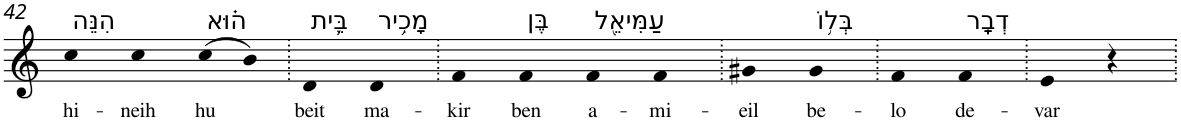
**kern	**text
*part1	*part1
*staff1	*staff1
*I"Piano	*
*I'Pno	*
!!LO:PB:g=z
*clefG2	*
*k[]	*
=42	=42
!LO:TX:a:t=הִנֵּה	!
!	!LO:LY:b
4cc	hi-
!	!LO:LY:b
4cc	-neih
!LO:TX:a:t=ה֗וּא	!
!	!LO:LY:b
(>8cc	hu
8b)	.
=43.	=43.
!LO:TX:a:t=בֵּ֛ית	!
!	!LO:LY:b
4d	beit
!LO:TX:a:t=מָכִ֥יר	!
!	!LO:LY:b
4d	ma-
=44.	=44.
!	!LO:LY:b
4f	-kir
!LO:TX:a:t=בֶּן	!
!	!LO:LY:b
4f	ben
!LO:TX:a:t=עַמִּיאֵ֖ל	!
!	!LO:LY:b
4f	a-
!	!LO:LY:b
4f	-mi-
=45.	=45.
!	!LO:LY:b
4g#X	-eil
!LO:TX:a:t=בְּל֥וֹ	!
!	!LO:LY:b
4g#	be-
=46.	=46.
!	!LO:LY:b
4f	-lo
!LO:TX:a:t=דְבָֽר	!
!	!LO:LY:b
4f	de-
=47.	=47.
!	!LO:LY:b
4e	-var
4r	.
=.	=.
*-	*-
